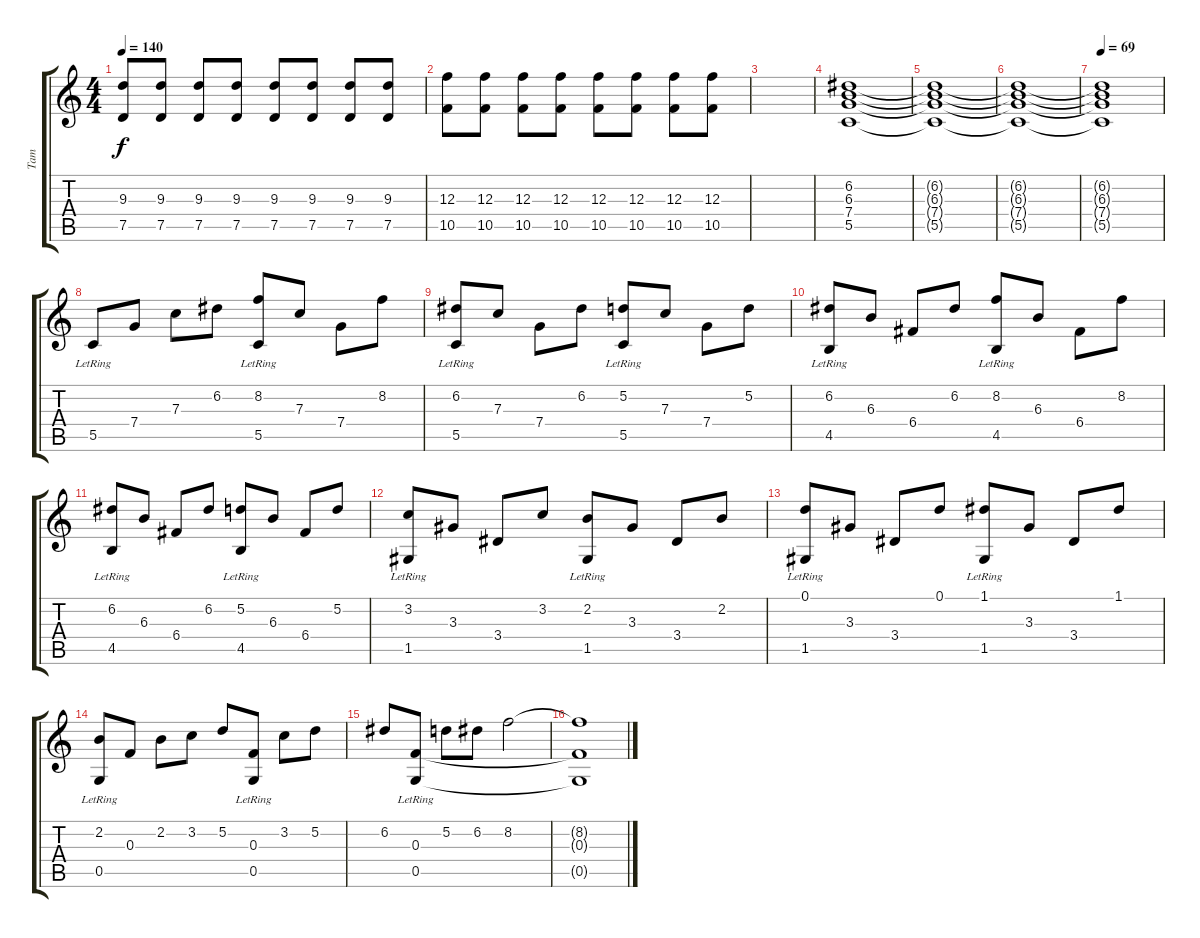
\track ("Tam" "Tam") {instrument overdrivenguitar}
\staff {score tabs}
\tuning (D4 A3 F3 C3 G2 C2) {hide}
\ts (4 4)
\tempo 140
\clef g2
\ks c
(9.3 7.5).8{dy f} (9.3 7.5).8 (9.3 7.5).8 (9.3 7.5).8 (9.3 7.5).8 (9.3 7.5).8 (9.3 7.5).8 (9.3 7.5).8 |
(12.3 10.5).8 (12.3 10.5).8 (12.3 10.5).8 (12.3 10.5).8 (12.3 10.5).8 (12.3 10.5).8 (12.3 10.5).8 (12.3 10.5).8 |
|
(6.2 6.3 7.4 5.5).1 |
(6.2{t} 6.3{t} 7.4{t} 5.5{t}).1 |
(6.2{t} 6.3{t} 7.4{t} 5.5{t}).1 |
\tempo 69
(6.2{t} 6.3{t} 7.4{t} 5.5{t}).1 |
5.5{lr}.8{instrument acousticguitarsteel} 7.4.8 7.3.8 6.2.8 (8.2 5.5{lr}).8 7.3.8 7.4.8 8.2.8 |
(6.2 5.5{lr}).8 7.3.8 7.4.8 6.2.8 (5.2 5.5{lr}).8 7.3.8 7.4.8 5.2.8 |
(6.2 4.5{lr}).8 6.3.8 6.4.8 6.2.8 (8.2 4.5{lr}).8 6.3.8 6.4.8 8.2.8 |
(6.2 4.5{lr}).8 6.3.8 6.4.8 6.2.8 (5.2 4.5{lr}).8 6.3.8 6.4.8 5.2.8 |
(3.2 1.5{lr}).8 3.3.8 3.4.8 3.2.8 (2.2 1.5{lr}).8 3.3.8 3.4.8 2.2.8 |
(0.1 1.5{lr}).8 3.3.8 3.4.8 0.1.8 (1.1 1.5{lr}).8 3.3.8 3.4.8 1.1.8 |
(2.2 0.5{lr}).8 0.3.8 2.2.8 3.2.8 5.2.8 (0.3 0.5{lr}).8 3.2.8 5.2.8 |
6.2.8 (0.3 0.5{lr}).8 5.2.8 6.2.8 8.2.2 |
(8.2{t} 0.3{t} 0.5{t}).1
